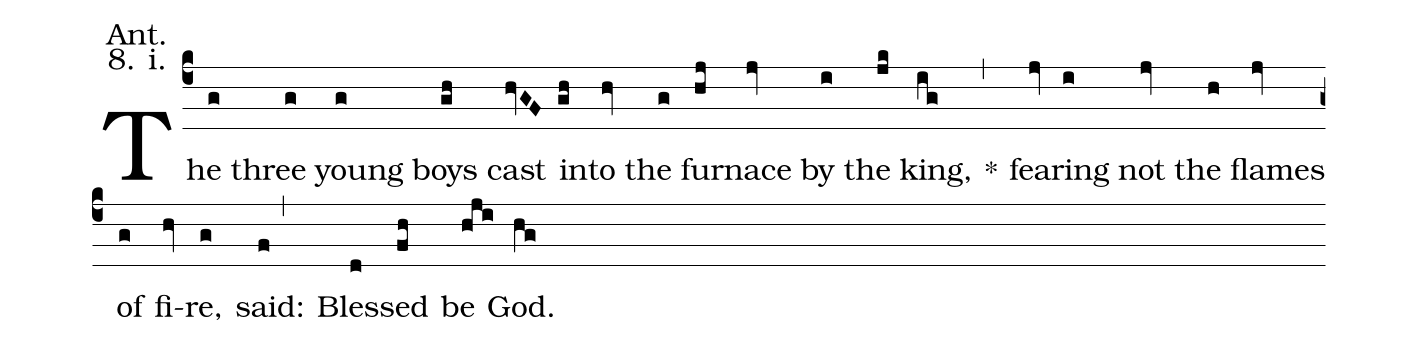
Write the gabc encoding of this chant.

annotation: Ant.;
annotation: 8. i.;
%%
(c4) The(g) three(g) young(g) boys(gh) cast(hvGF) in(gh)to(hv) the(g) fur(hj)nace(jv) by(i) the(jk) king,(ig) <sp>*</sp>(,) fear(jv)ing(i) not(jv) the(h) flames(jv) of(g) fi(hv)re,(g) said:(f,) Bles(d)sed(fh) be(hji) God.(hg)
